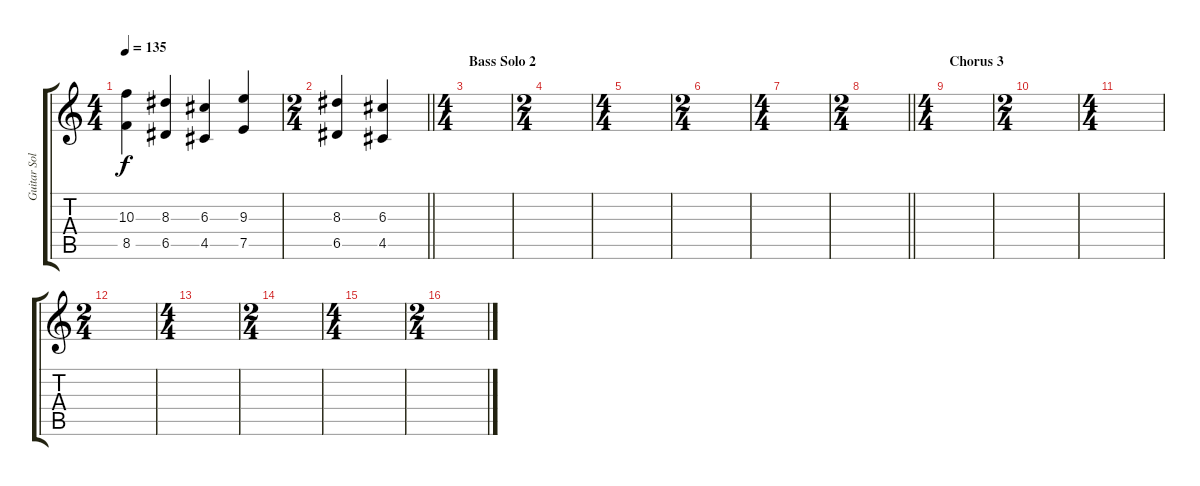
\track ("Guitar Solo" "Guitar Sol") {instrument distortionguitar}
\staff {score tabs}
\tuning (E4 B3 G3 D3 A2 E2) {hide}
\ts (4 4)
\tempo 135
\clef g2
\ks c
(10.3 8.5).4{dy f} (8.3 6.5).4 (6.3 4.5).4 (9.3 7.5).4 |
\ts (2 4)
\barLineRight lightlight
(8.3 6.5).4 (6.3 4.5).4 |
\ts (4 4)
\section ("" "Bass Solo 2")
|
\ts (2 4)
|
\ts (4 4)
|
\ts (2 4)
|
\ts (4 4)
|
\ts (2 4)
\barLineRight lightlight
|
\ts (4 4)
\section ("" "Chorus 3")
|
\ts (2 4)
|
\ts (4 4)
|
\ts (2 4)
|
\ts (4 4)
|
\ts (2 4)
|
\ts (4 4)
|
\ts (2 4)
